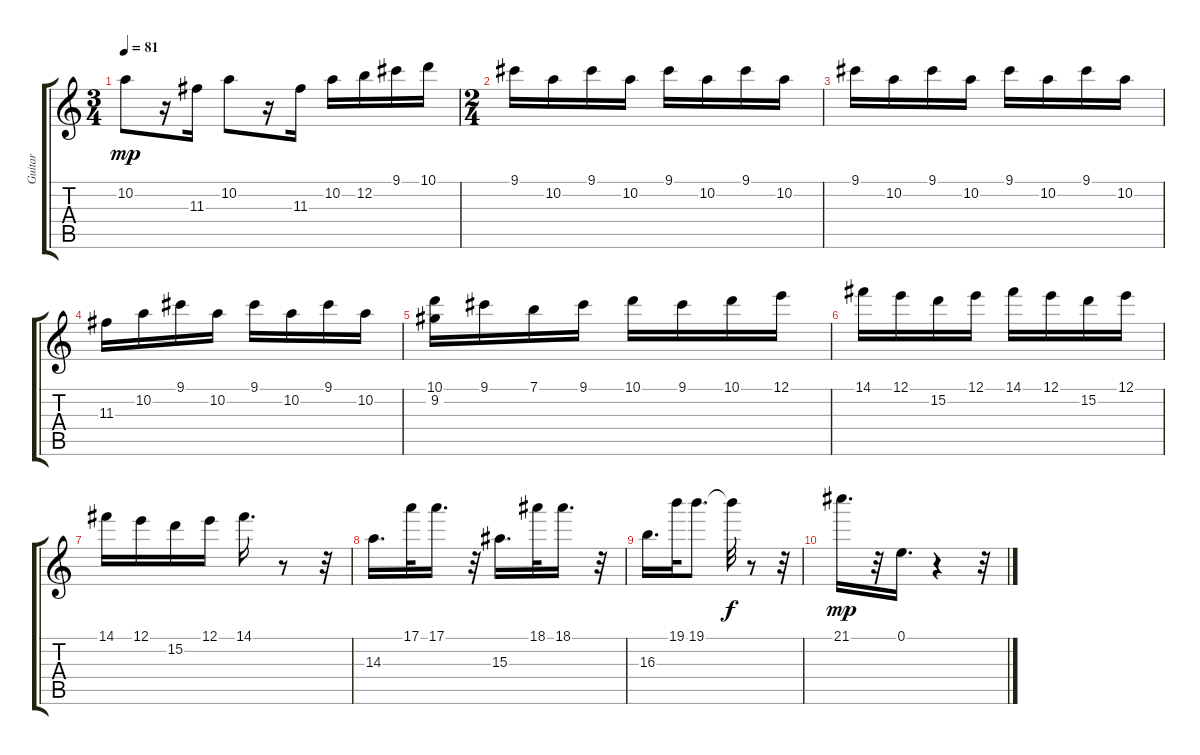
\track ("Guitar" "Guitar") {mute instrument distortionguitar}
\staff {score tabs}
\tuning (E4 B3 G3 D3 A2 E2) {hide}
\ts (3 4)
\tempo 81
\clef g2
\ks c
10.2.8{dy mp} r.16 11.3.16 10.2.8 r.16 11.3.16 10.2.16 12.2.16 9.1.16 10.1.16 |
\ts (2 4)
9.1.16 10.2.16 9.1.16 10.2.16 9.1.16 10.2.16 9.1.16 10.2.16 |
9.1.16 10.2.16 9.1.16 10.2.16 9.1.16 10.2.16 9.1.16 10.2.16 |
11.3.16 10.2.16 9.1.16 10.2.16 9.1.16 10.2.16 9.1.16 10.2.16 |
(10.1 9.2).16 9.1.16 7.1.16 9.1.16 10.1.16 9.1.16 10.1.16 12.1.16 |
14.1.16 12.1.16 15.2.16 12.1.16 14.1.16 12.1.16 15.2.16 12.1.16 |
14.1.16 12.1.16 15.2.16 12.1.16 14.1.16{d} r.8 r.32 |
14.3.16{d} 17.1.32 17.1.16{d} r.32 15.3.16{d} 18.1.32 18.1.16{d} r.32 |
16.3.16{d} 19.1.32 19.1.8{d} 19.1{t}.32{dy f} r.8 r.32 |
21.1.16{d dy mp} r.32 0.1.16{d} r.4 r.32
